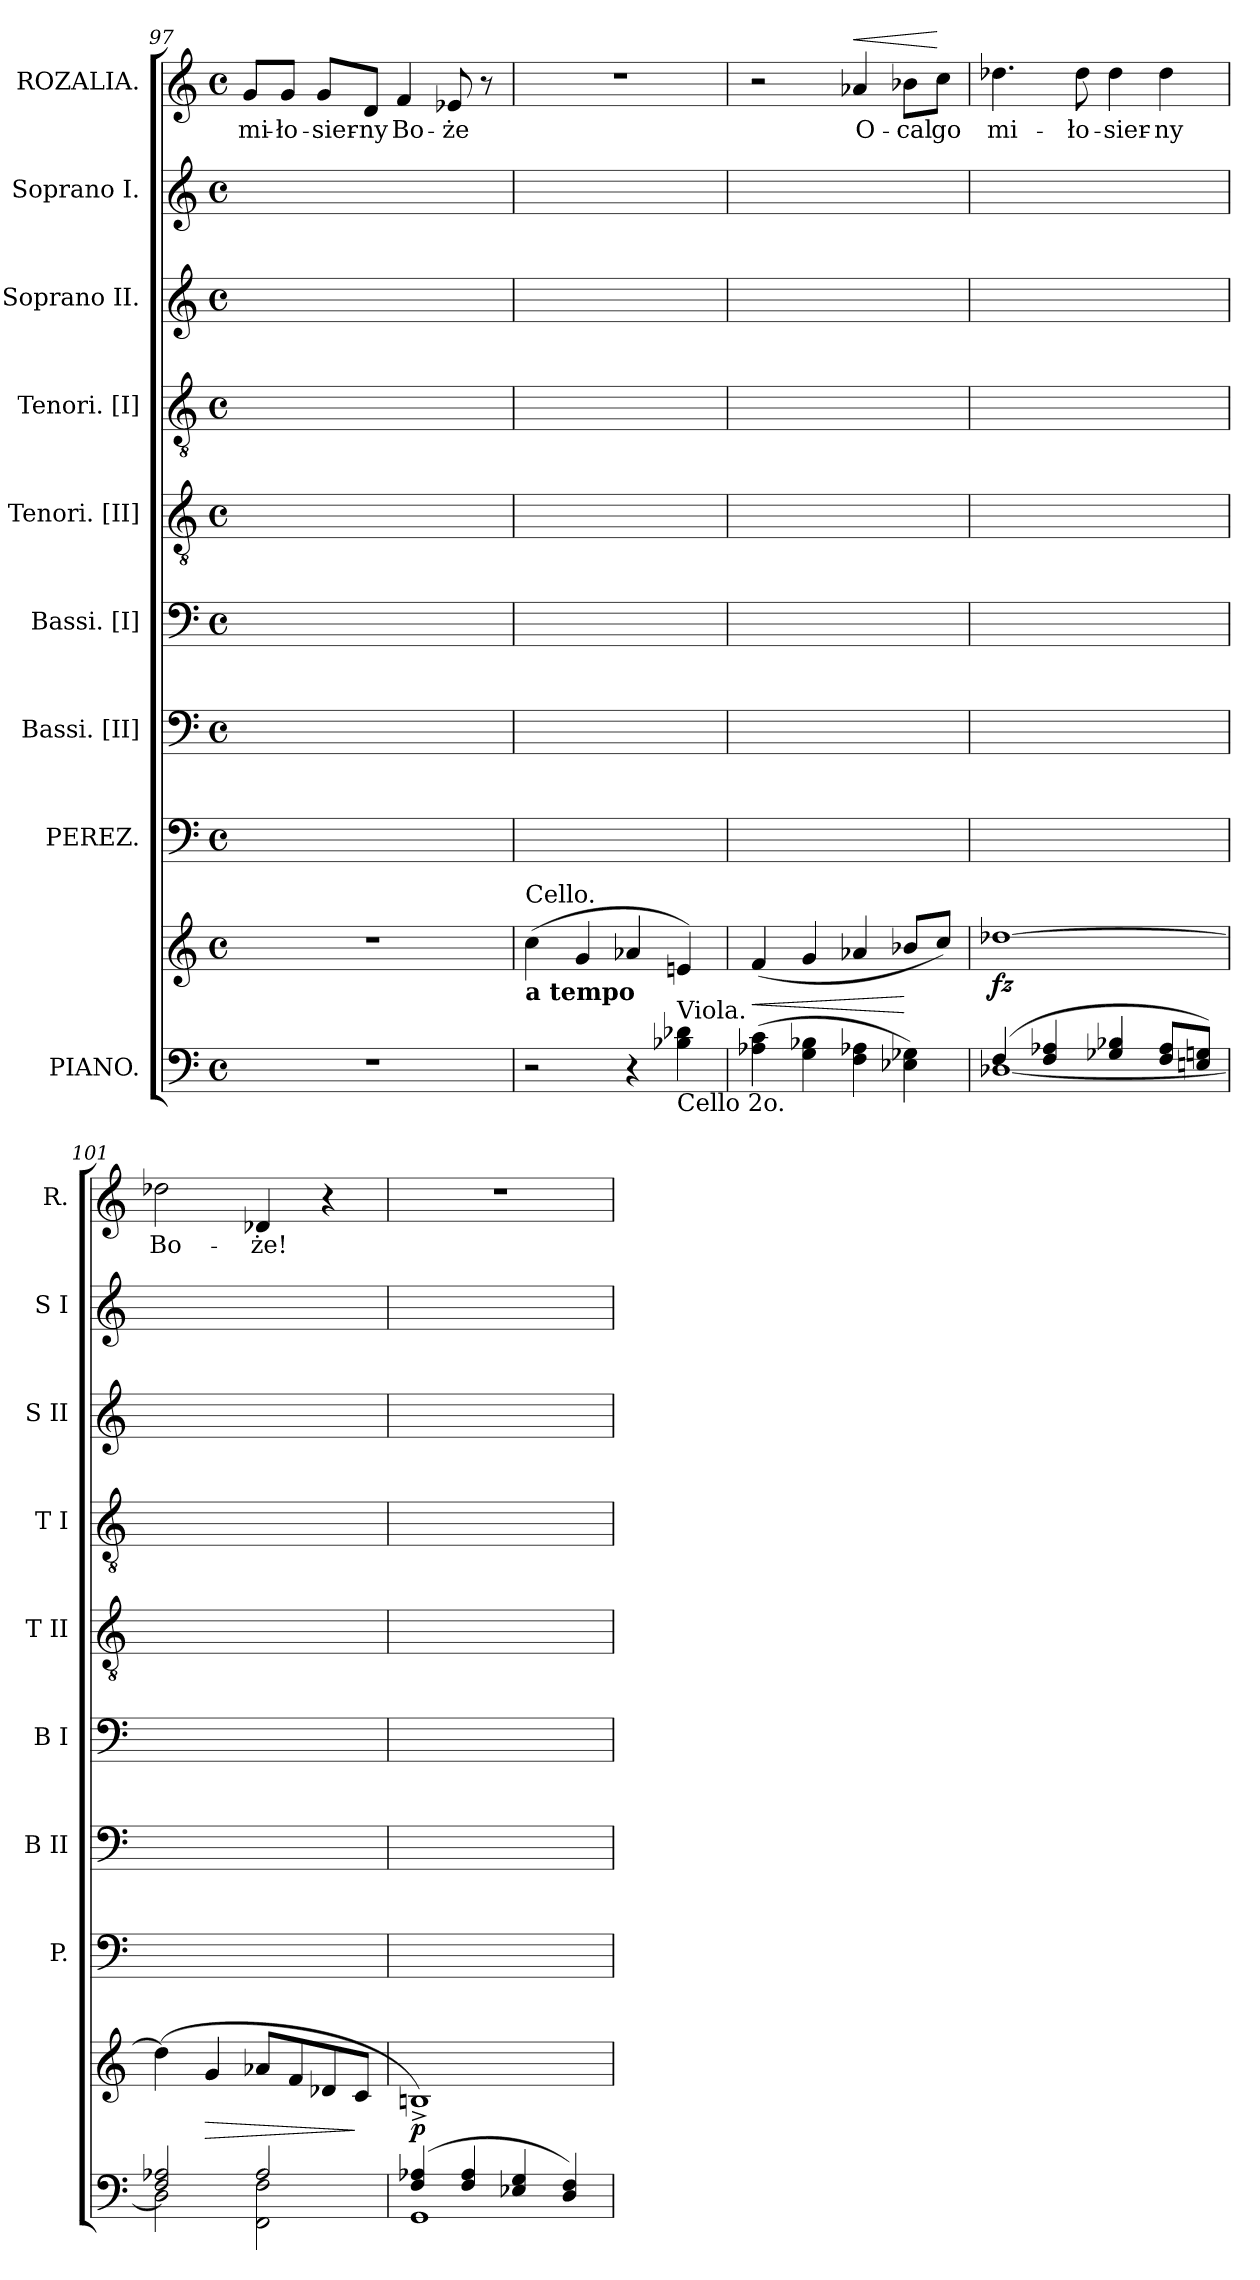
**kern	**kern	**dynam	**kern	**kern	**kern	**kern	**kern	**kern	**kern	**kern	**text	**dynam
*part9	*part9	*part9	*part8	*part7	*part6	*part5	*part4	*part3	*part2	*part1	*part1	*part1
*staff10	*staff9	*staff9/10	*staff8	*staff7	*staff6	*staff5	*staff4	*staff3	*staff2	*staff1	*staff1	*staff1
*I"PIANO.	*	*	*I"PEREZ.	*I"Bassi. [II]	*I"Bassi. [I]	*I"Tenori. [II]	*I"Tenori. [I]	*I"Soprano II.	*I"Soprano I.	*I"ROZALIA.	*	*
*	*	*	*I'P.	*I'B II	*I'B I	*I'T II	*I'T I	*I'S II	*I'S I	*I'R.	*	*
*clefF4	*clefG2	*	*clefF4	*clefF4	*clefF4	*clefGv2	*clefGv2	*clefG2	*clefG2	*clefG2	*	*
*k[]	*k[]	*	*k[]	*k[]	*k[]	*k[]	*k[]	*k[]	*k[]	*k[]	*	*
*C:	*C:	*	*C:	*C:	*C:	*C:	*C:	*C:	*C:	*C:	*	*
*M4/4	*M4/4	*	*M4/4	*M4/4	*M4/4	*M4/4	*M4/4	*M4/4	*M4/4	*M4/4	*	*
*met(c)	*met(c)	*	*met(c)	*met(c)	*met(c)	*met(c)	*met(c)	*met(c)	*met(c)	*met(c)	*	*
=97	=97	=97	=97	=97	=97	=97	=97	=97	=97	=97	=97	=97
1r	1r	.	1ryy	1ryy	1ryy	1ryy	1ryy	1ryy	1ryy	8g/L	mi-	.
.	.	.	.	.	.	.	.	.	.	8g/J	-ło-	.
.	.	.	.	.	.	.	.	.	.	8g/L	-sier-	.
.	.	.	.	.	.	.	.	.	.	8d/J	-ny	.
.	.	.	.	.	.	.	.	.	.	4f/	Bo-	.
.	.	.	.	.	.	.	.	.	.	8e-X/	-że	.
.	.	.	.	.	.	.	.	.	.	8r	.	.
=98	=98	=98	=98	=98	=98	=98	=98	=98	=98	=98	=98	=98
!	!LO:TX:b:B:t=a tempo	!	!	!	!	!	!	!	!	!	!	!
!	!LO:TX:a:t=Cello.	!	!	!	!	!	!	!	!	!	!	!
2r	(>4cc\	.	1ryy	1ryy	1ryy	1ryy	1ryy	1ryy	1ryy	1r	.	.
.	4g/	.	.	.	.	.	.	.	.	.	.	.
4r	4a-X/	.	.	.	.	.	.	.	.	.	.	.
!LO:TX:b:t=Cello 2o.	!	!	!	!	!	!	!	!	!	!	!	!
!LO:TX:a:t=Viola.	!	!	!	!	!	!	!	!	!	!	!	!
4B-X\ 4d-X\	4en/)	.	.	.	.	.	.	.	.	.	.	.
=99	=99	=99	=99	=99	=99	=99	=99	=99	=99	=99	=99	=99
(>4A-X\ 4c\	(>4f/	<	1ryy	1ryy	1ryy	1ryy	1ryy	1ryy	1ryy	2r	.	.
4G\ 4B-X\	4g/	.	.	.	.	.	.	.	.	.	.	.
!	!	!	!	!	!	!	!	!	!	!	!	!LO:HP:a
4F\ 4A-X\	4a-X/	.	.	.	.	.	.	.	.	4a-X/	O-	<
4E-X\ 4G-X\)	8b-X/L	[	.	.	.	.	.	.	.	8b-X\L	-cal	.
.	8cc/J)	.	.	.	.	.	.	.	.	8cc\J	go	[
=100	=100	=100	=100	=100	=100	=100	=100	=100	=100	=100	=100	=100
*^	*	*	*	*	*	*	*	*	*	*	*	*
(>4F/	[1D-X	[1dd-X	fz	1ryy	1ryy	1ryy	1ryy	1ryy	1ryy	1ryy	4.dd-X\	mi-	.
4F/ 4A-X/	.	.	.	.	.	.	.	.	.	.	.	.	.
.	.	.	.	.	.	.	.	.	.	.	8dd-\	-ło-	.
4G-X/ 4B-X/	.	.	.	.	.	.	.	.	.	.	4dd-\	-sier-	.
8F/ 8A-/L	.	.	.	.	.	.	.	.	.	.	4dd-\	-ny	.
8En/ 8Gn/J)	.	.	.	.	.	.	.	.	.	.	.	.	.
=101	=101	=101	=101	=101	=101	=101	=101	=101	=101	=101	=101	=101	=101
2F/ 2A-X/	2D-\]	(>4dd-\]	.	1ryy	1ryy	1ryy	1ryy	1ryy	1ryy	1ryy	2dd-X\	Bo-	.
.	.	4g/	>	.	.	.	.	.	.	.	.	.	.
2A-/	2FF\ 2F\	8a-X/L	.	.	.	.	.	.	.	.	4d-X/	-że!	.
.	.	8f/	.	.	.	.	.	.	.	.	.	.	.
.	.	8d-X/	.	.	.	.	.	.	.	.	4r	.	.
.	.	8c/J	]	.	.	.	.	.	.	.	.	.	.
=102	=102	=102	=102	=102	=102	=102	=102	=102	=102	=102	=102	=102	=102
(>4F/ 4A-X/	1GG	1Bn^>)	p	1ryy	1ryy	1ryy	1ryy	1ryy	1ryy	1ryy	1r	.	.
4F/ 4A-/	.	.	.	.	.	.	.	.	.	.	.	.	.
4E-X/ 4G/	.	.	.	.	.	.	.	.	.	.	.	.	.
4D/ 4F/)	.	.	.	.	.	.	.	.	.	.	.	.	.
*v	*v	*	*	*	*	*	*	*	*	*	*	*	*
=	=	=	=	=	=	=	=	=	=	=	=	=
*-	*-	*-	*-	*-	*-	*-	*-	*-	*-	*-	*-	*-
